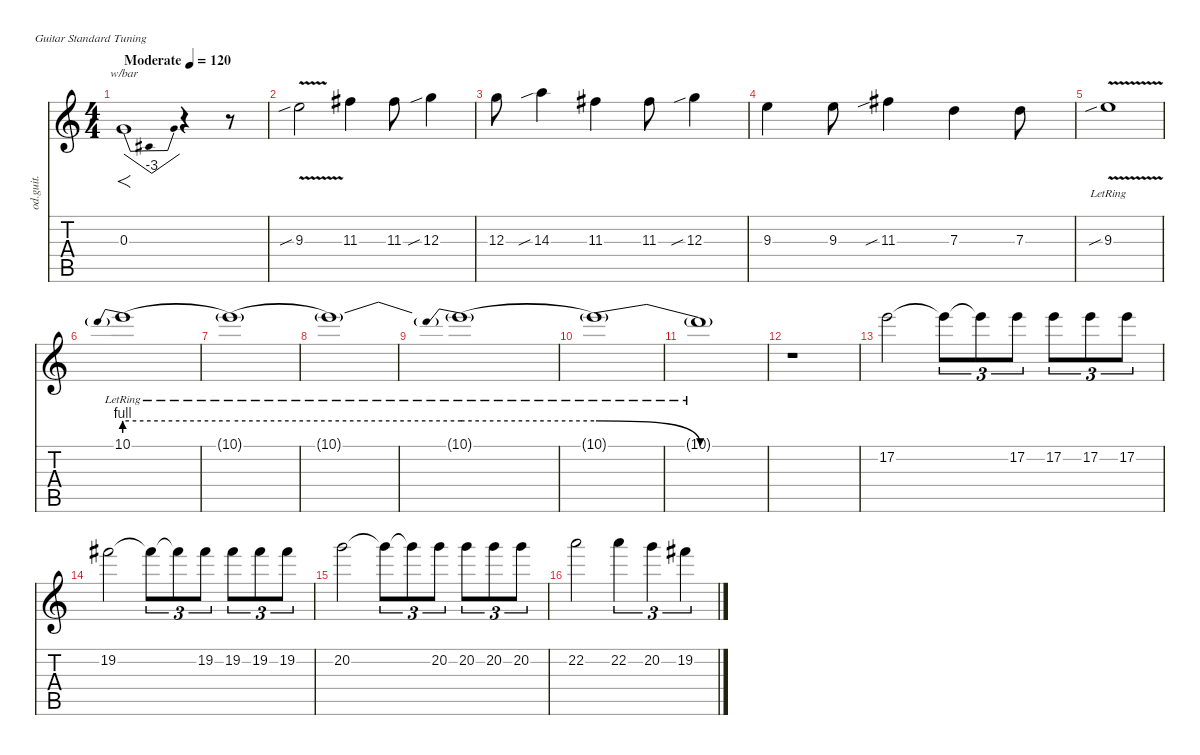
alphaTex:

\defaultSystemsLayout 4
\hideDynamics
\bracketExtendMode nobrackets
\otherSystemsTrackNameOrientation horizontal
\track ("Electric lead" "od.guit.") {instrument overdrivenguitar}
\staff {score tabs}
\tuning (E4 B3 G3 D3 A2 E2)
\ts (4 4)
\beaming (8 2 2 2 2)
\tempo (120 "Moderate")
\clef g2
\ks c
0.3.1{f tbe (dip default 0 0 30 -12 60 0) dy f instrument overdrivenguitar beam Up} r.4{beam Up} r.8{beam Up} |
9.3{v sib}.2{beam Down} 11.3{acc #}.4{beam Down} 11.3{acc #}.8{beam Down} 12.3{sib}.4{beam Down} |
12.3.8{beam Down} 14.3{sib}.4{beam Down} 11.3{acc #}.4{beam Down} 11.3{acc #}.8{beam Down} 12.3{sib}.4{beam Down} |
9.3.4{beam Down} 9.3.8{beam Down} 11.3{sib acc #}.4{beam Down} 7.3.4{beam Down} 7.3.8{beam Down} |
9.3{v sib lr}.1{beam Down} |
10.1{be (prebend 0 4 60 4) lr}.1{beam Down} |
10.1{be (hold 0 4 60 4) lr t}.1{beam Down} |
10.1{lr t}.1{beam Down} |
10.1{be (prebend 0 4 60 4) lr t}.1{beam Down} |
10.1{be (release 0 4 60 0) lr t}.1{beam Down} |
10.1{be (hold 0 0 60 0) lr t}.1{beam Down} |
r.1{beam Down} |
17.2.2{beam Down} 17.2{t}.8{tu (3 2) beam Down} 17.2{t}.8{tu (3 2) beam Down} 17.2.8{tu (3 2) beam Down} 17.2.8{tu (3 2) beam Down} 17.2.8{tu (3 2) beam Down} 17.2.8{tu (3 2) beam Down} |
19.2{acc #}.2{beam Down} 19.2{t acc #}.8{tu (3 2) beam Down} 19.2{t acc #}.8{tu (3 2) beam Down} 19.2{acc #}.8{tu (3 2) beam Down} 19.2{acc #}.8{tu (3 2) beam Down} 19.2{acc #}.8{tu (3 2) beam Down} 19.2{acc #}.8{tu (3 2) beam Down} |
20.2.2{beam Down} 20.2{t}.8{tu (3 2) beam Down} 20.2{t}.8{tu (3 2) beam Down} 20.2.8{tu (3 2) beam Down} 20.2.8{tu (3 2) beam Down} 20.2.8{tu (3 2) beam Down} 20.2.8{tu (3 2) beam Down} |
22.2.2{beam Down} 22.2.4{tu (3 2) beam Down} 20.2.4{tu (3 2) beam Down} 19.2{acc #}.4{tu (3 2) beam Down}
